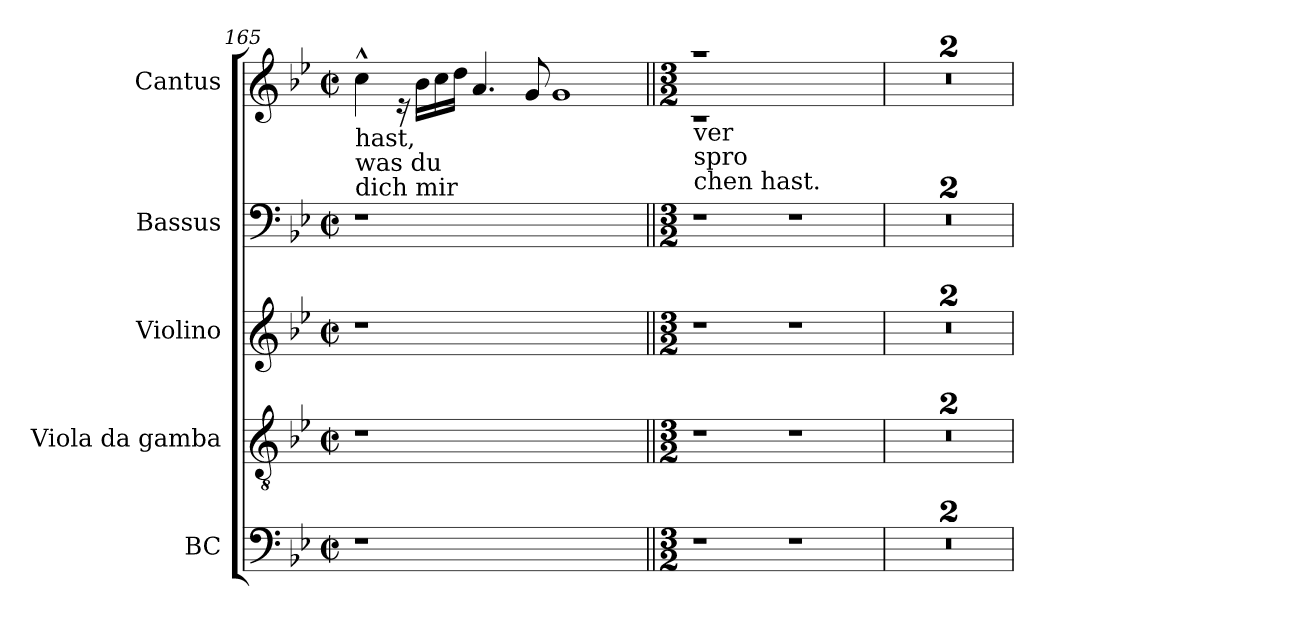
**kern	**kern	**kern	**kern	**kern
*part5	*part4	*part3	*part2	*part1
*staff5	*staff4	*staff3	*staff2	*staff1
*I"BC	*I"Viola da gamba	*I"Violino	*I"Bassus	*I"Cantus
*I'bc	*I'vdg	*I'Vln	*I'B	*I'C
!!LO:LB:g=z
*clefF4	*clefGv2	*clefG2	*clefF4	*clefG2
*k[b-e-]	*k[b-e-]	*k[b-e-]	*k[b-e-]	*k[b-e-]
*B-:	*B-:	*B-:	*B-:	*B-:
*M2/2	*M2/2	*M2/2	*M2/2	*M2/2
*met(c|)	*met(c|)	*met(c|)	*met(c|)	*met(c|)
=165	=165	=165	=165	=165
!	!	!	!	!LO:TX:b:t=hast,
!	!	!	!	!LO:TX:b:t=was du
!	!	!	!	!LO:TX:b:t=dich mir
1r	1r	1r	1r	4cc^^>\
.	.	.	.	16re
.	.	.	.	16b-\LL
.	.	.	.	16cc\
.	.	.	.	16dd\JJ
.	.	.	.	4.a/
.	.	.	.	8g/
1ryy	1ryy	1ryy	1ryy	1g
=166||	=166||	=166||	=166||	=166||
*M3/2	*M3/2	*M3/2	*M3/2	*M3/2
*	*	*	*	*^
!	!	!	!	!LO:TX:b:t=ver	!
!	!	!	!	!LO:TX:b:t=spro	!
!	!	!	!	!LO:TX:b:t=chen hast.	!
!	!	!	!	!LO:N:vis=1	!LO:N:vis=1
1r	1r	1r	1r	0raa	0rc
1r	1r	1r	1r	.	.
*	*	*	*	*v	*v
=167	=167	=167	=167	=167
1.r	1.r	1.r	1.r	1.r
=168	=168	=168	=168	=168
1.r	1.r	1.r	1.r	1.r
=	=	=	=	=
*-	*-	*-	*-	*-
